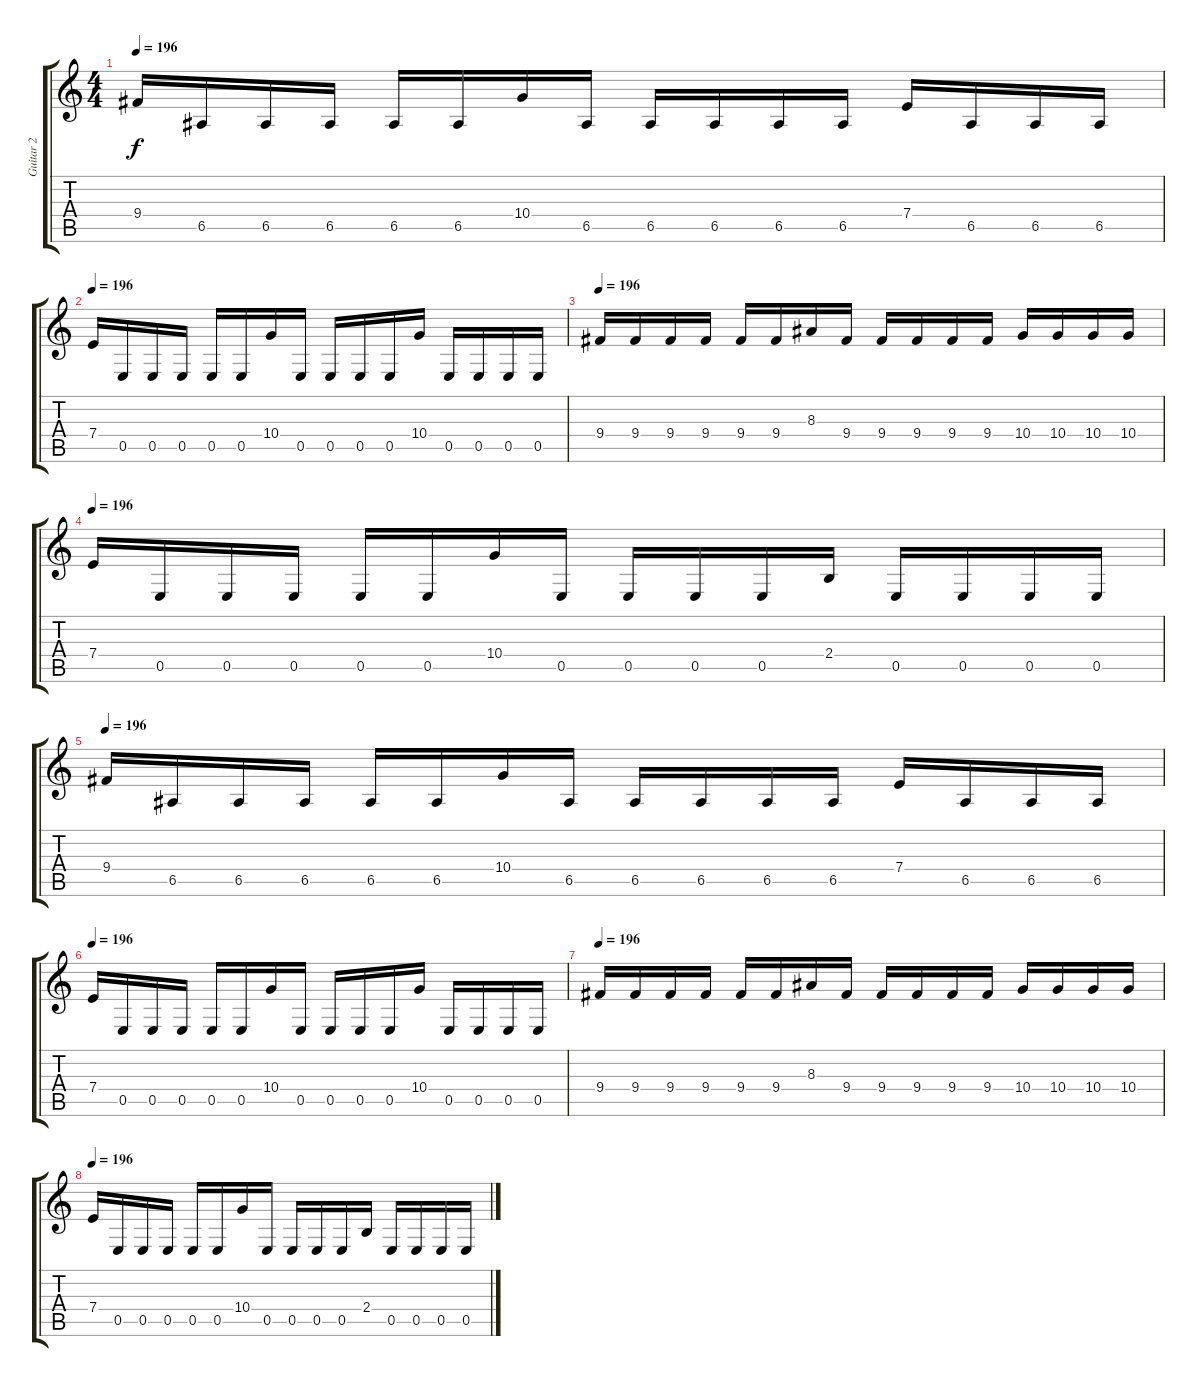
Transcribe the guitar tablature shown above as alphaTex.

\track ("Guitar 2" "Guitar 2") {instrument distortionguitar}
\staff {score tabs}
\tuning (B3 Gb3 D3 A2 E2 B1) {hide}
\ts (4 4)
\tempo 196
\clef g2
\ks c
9.4.16{dy f} 6.5.16 6.5.16 6.5.16 6.5.16 6.5.16 10.4.16 6.5.16 6.5.16 6.5.16 6.5.16 6.5.16 7.4.16 6.5.16 6.5.16 6.5.16 |
\tempo 196
7.4.16 0.5.16 0.5.16 0.5.16 0.5.16 0.5.16 10.4.16 0.5.16 0.5.16 0.5.16 0.5.16 10.4.16 0.5.16 0.5.16 0.5.16 0.5.16 |
\tempo 196
9.4.16 9.4.16 9.4.16 9.4.16 9.4.16 9.4.16 8.3.16 9.4.16 9.4.16 9.4.16 9.4.16 9.4.16 10.4.16 10.4.16 10.4.16 10.4.16 |
\tempo 196
7.4.16 0.5.16 0.5.16 0.5.16 0.5.16 0.5.16 10.4.16 0.5.16 0.5.16 0.5.16 0.5.16 2.4.16 0.5.16 0.5.16 0.5.16 0.5.16 |
\tempo 196
9.4.16 6.5.16 6.5.16 6.5.16 6.5.16 6.5.16 10.4.16 6.5.16 6.5.16 6.5.16 6.5.16 6.5.16 7.4.16 6.5.16 6.5.16 6.5.16 |
\tempo 196
7.4.16 0.5.16 0.5.16 0.5.16 0.5.16 0.5.16 10.4.16 0.5.16 0.5.16 0.5.16 0.5.16 10.4.16 0.5.16 0.5.16 0.5.16 0.5.16 |
\tempo 196
9.4.16 9.4.16 9.4.16 9.4.16 9.4.16 9.4.16 8.3.16 9.4.16 9.4.16 9.4.16 9.4.16 9.4.16 10.4.16 10.4.16 10.4.16 10.4.16 |
\tempo 196
7.4.16 0.5.16 0.5.16 0.5.16 0.5.16 0.5.16 10.4.16 0.5.16 0.5.16 0.5.16 0.5.16 2.4.16 0.5.16 0.5.16 0.5.16 0.5.16
